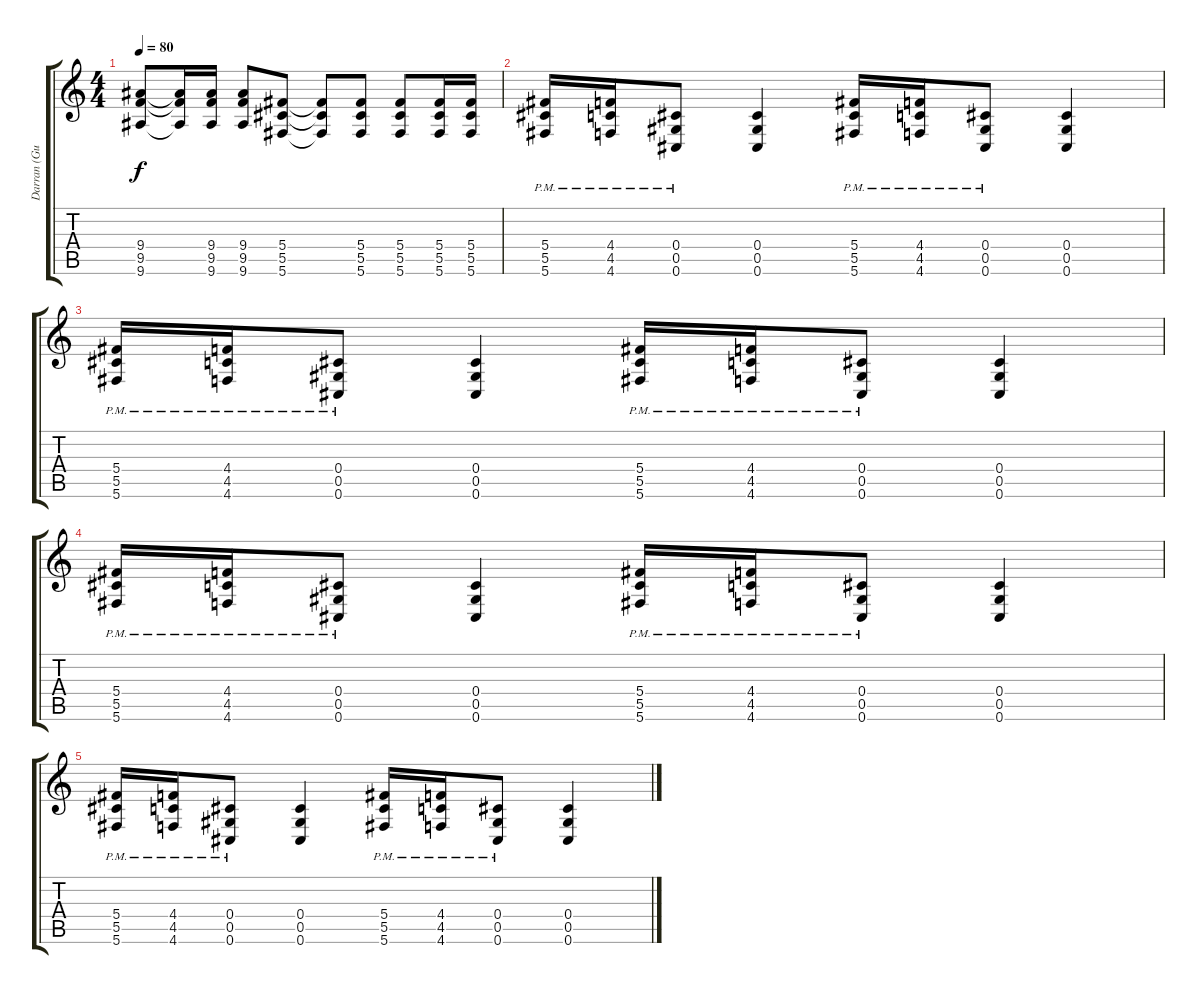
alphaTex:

\track ("Darran (Guitar 1)" "Darran (Gu") {instrument distortionguitar}
\staff {score tabs}
\tuning (Eb4 Bb3 Gb3 Db3 Ab2 Db2) {hide}
\ts (4 4)
\tempo 80
\clef g2
\ks c
(9.4 9.5 9.6).8{dy f} (9.4{t} 9.5{t} 9.6{t}).16 (9.4 9.5 9.6).16 (9.4 9.5 9.6).8 (5.4 5.5 5.6).8 (5.4{t} 5.5{t} 5.6{t}).8 (5.4 5.5 5.6).8 (5.4 5.5 5.6).8 (5.4 5.5 5.6).16 (5.4 5.5 5.6).16 |
(5.4{pm} 5.5{pm} 5.6{pm}).16 (4.4{pm} 4.5{pm} 4.6{pm}).16 (0.4{pm} 0.5{pm} 0.6{pm}).8 (0.4 0.5 0.6).4 (5.4{pm} 5.5{pm} 5.6{pm}).16 (4.4{pm} 4.5{pm} 4.6{pm}).16 (0.4{pm} 0.5{pm} 0.6{pm}).8 (0.4 0.5 0.6).4 |
(5.4{pm} 5.5{pm} 5.6{pm}).16 (4.4{pm} 4.5{pm} 4.6{pm}).16 (0.4{pm} 0.5{pm} 0.6{pm}).8 (0.4 0.5 0.6).4 (5.4{pm} 5.5{pm} 5.6{pm}).16 (4.4{pm} 4.5{pm} 4.6{pm}).16 (0.4{pm} 0.5{pm} 0.6{pm}).8 (0.4 0.5 0.6).4 |
(5.4{pm} 5.5{pm} 5.6{pm}).16 (4.4{pm} 4.5{pm} 4.6{pm}).16 (0.4{pm} 0.5{pm} 0.6{pm}).8 (0.4 0.5 0.6).4 (5.4{pm} 5.5{pm} 5.6{pm}).16 (4.4{pm} 4.5{pm} 4.6{pm}).16 (0.4{pm} 0.5{pm} 0.6{pm}).8 (0.4 0.5 0.6).4 |
(5.4{pm} 5.5{pm} 5.6{pm}).16 (4.4{pm} 4.5{pm} 4.6{pm}).16 (0.4{pm} 0.5{pm} 0.6{pm}).8 (0.4 0.5 0.6).4 (5.4{pm} 5.5{pm} 5.6{pm}).16 (4.4{pm} 4.5{pm} 4.6{pm}).16 (0.4{pm} 0.5{pm} 0.6{pm}).8 (0.4 0.5 0.6).4
